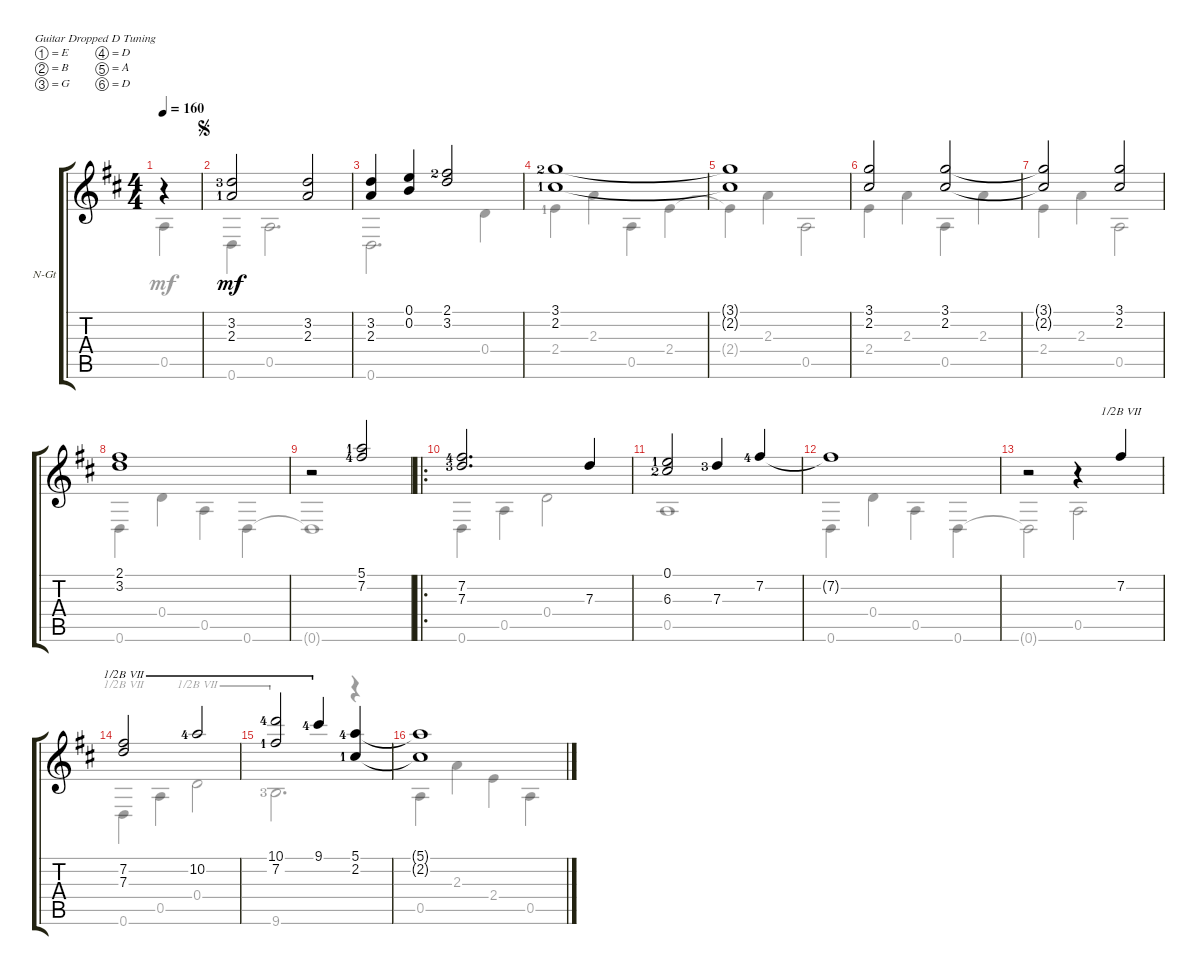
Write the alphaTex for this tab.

\defaultSystemsLayout 4
\bracketExtendMode groupsimilarinstruments
\firstSystemTrackNameOrientation horizontal
\otherSystemsTrackNameOrientation horizontal
\track ("Nylon Guitar" "N-Gt") {instrument acousticguitarnylon}
\staff {score tabs}
\tuning (E4 B3 G3 D3 A2 D2)
\voice
\ts (4 4)
\ac
\tempo 160
\clef g2
\ks d
r.4{dy mf instrument acousticguitarnylon} |
\jump segno
(3.2{lf 4} 2.3{lf 2}).2 (3.2 2.3).2 |
(3.2 2.3).4 (0.1 0.2).4 (2.1{lf 3} 3.2).2 |
(3.1{lf 3} 2.2{lf 2}).1 |
(3.1{t} 2.2{t}).1 |
(3.1 2.2).2 (3.1 2.2).2 |
(3.1{t} 2.2{t}).2 (3.1 2.2).2 |
(2.1 3.2).1 |
r.2 (5.1{lf 2} 7.2{lf 5}).2 |
\ro
(7.2{lf 5} 7.3{lf 4}).2{d} 7.3.4 |
(6.3{lf 3} 0.1{lf 2}).2 7.3{lf 4}.4 7.2{lf 5}.4 |
7.2{t}.1 |
r.2 r.4 7.2.4{barre (7 half)} |
(7.2 7.3).2{barre (7 half)} 10.2{lf 5}.2{barre (7 half)} |
(10.1{lf 5} 7.2{lf 2}).2{barre (7 half)} 9.1{lf 5}.4{barre (7 half)} (5.1{lf 5} 2.2{lf 2}).4 |
(5.1{t} 2.2{t}).1
\voice
\clef g2
\ottava regular
\simile none
\ks d
0.5.4{dy mf} |
0.6.4 0.5.2{d} |
0.6.2{d} 0.4.4 |
2.4{lf 2}.4 2.3.4 0.5.4 2.4.4 |
2.4{t}.4 2.3.4 0.5.2 |
2.4.4 2.3.4 0.5.4 2.3.4 |
2.4.4 2.3.4 0.5.2 |
0.6.4 0.4.4 0.5.4 0.6.4 |
0.6{t}.1 |
0.6.4 0.5.4 0.4.2 |
0.5.1 |
0.6.4 0.4.4 0.5.4 0.6.4 |
0.6{t}.2 0.5.2 |
0.6.4{barre (7 half)} 0.5.4 0.4.2{barre (7 half)} |
9.6{lf 4}.2{d barre (7 half)} r.4 |
0.5.4 2.3.4 2.4.4 0.5.4
